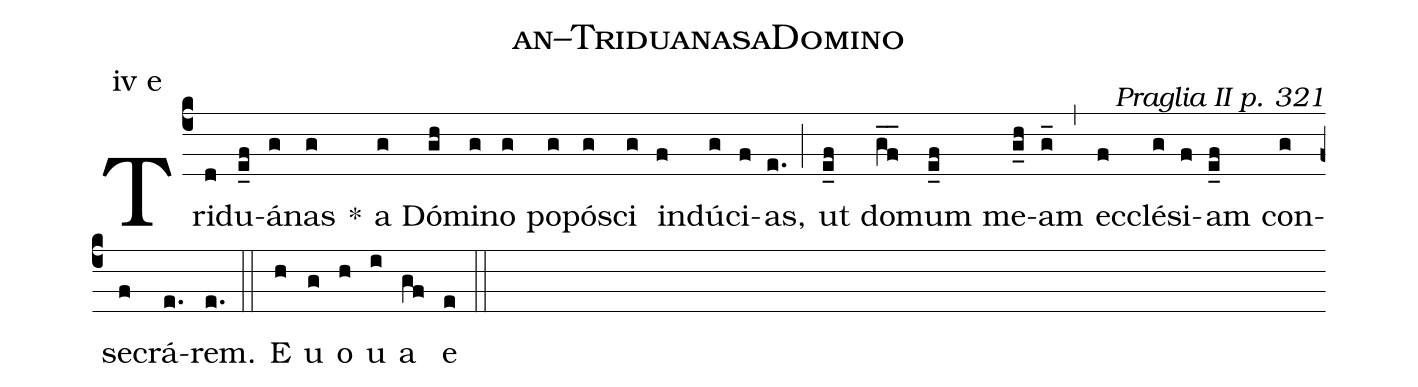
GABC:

name: an--TriduanasaDomino;
commentary: Praglia II p. 321;
annotation: iv e;
%%
(c4) Tri(d)du(e_f)á(g)nas(g) *() a(g) Dó(gh)mi(g)no(g) po(g)pó(g)sci(g) in(f)dú(g)ci(f)as,(e.) (;) ut(e_f) do(g_f_)mum(e_f) me(g_h)am(g_) (,) ec(f)clé(g)si(f)am(e_f) con(g)se(f)crá(e.)rem.(e.) (::) E(h) u(g) o(h) u(i) a(gf) e(e) (::)
